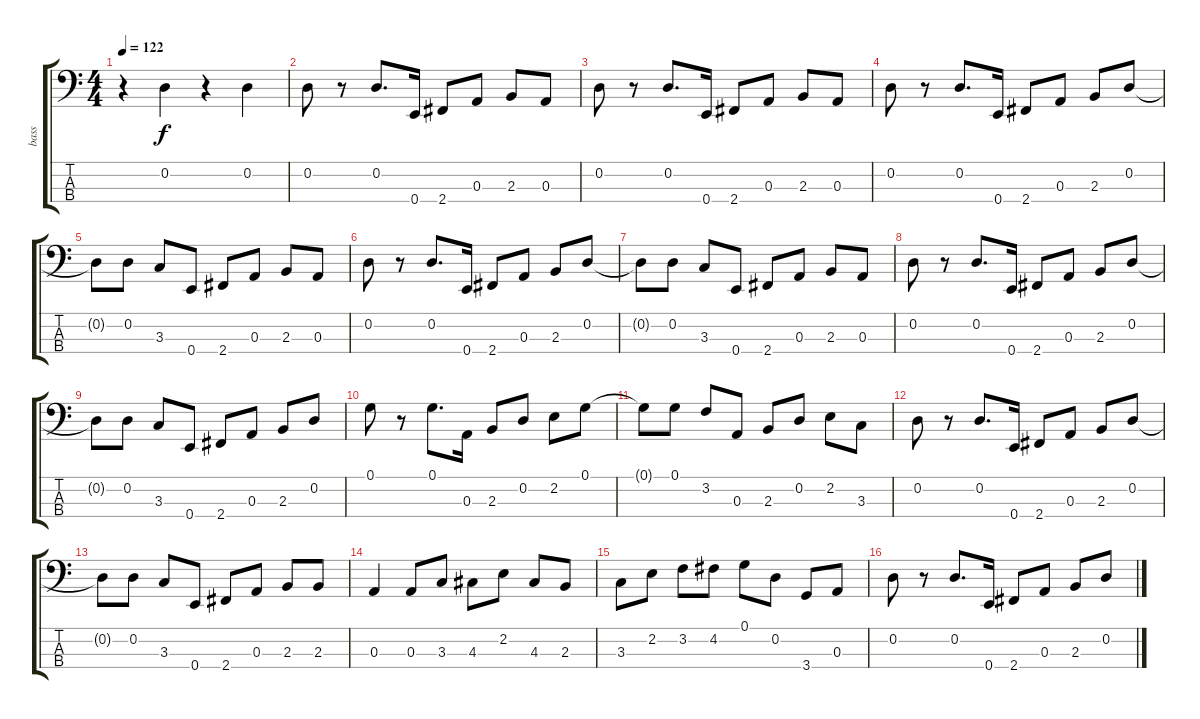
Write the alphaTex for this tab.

\track ("bass" "bass") {instrument electricbassfinger}
\staff {score tabs}
\tuning (G2 D2 A1 E1) {hide}
\ts (4 4)
\tempo 122
\clef f4
\ks c
r.4{dy f} 0.2.4 r.4 0.2.4 |
0.2.8 r.8 0.2.8{d} 0.4.16 2.4.8 0.3.8 2.3.8 0.3.8 |
0.2.8 r.8 0.2.8{d} 0.4.16 2.4.8 0.3.8 2.3.8 0.3.8 |
0.2.8 r.8 0.2.8{d} 0.4.16 2.4.8 0.3.8 2.3.8 0.2.8 |
0.2{t}.8 0.2.8 3.3.8 0.4.8 2.4.8 0.3.8 2.3.8 0.3.8 |
0.2.8 r.8 0.2.8{d} 0.4.16 2.4.8 0.3.8 2.3.8 0.2.8 |
0.2{t}.8 0.2.8 3.3.8 0.4.8 2.4.8 0.3.8 2.3.8 0.3.8 |
0.2.8 r.8 0.2.8{d} 0.4.16 2.4.8 0.3.8 2.3.8 0.2.8 |
0.2{t}.8 0.2.8 3.3.8 0.4.8 2.4.8 0.3.8 2.3.8 0.2.8 |
0.1.8 r.8 0.1.8{d} 0.3.16 2.3.8 0.2.8 2.2.8 0.1.8 |
0.1{t}.8 0.1.8 3.2.8 0.3.8 2.3.8 0.2.8 2.2.8 3.3.8 |
0.2.8 r.8 0.2.8{d} 0.4.16 2.4.8 0.3.8 2.3.8 0.2.8 |
0.2{t}.8 0.2.8 3.3.8 0.4.8 2.4.8 0.3.8 2.3.8 2.3.8 |
0.3.4 0.3.8 3.3.8 4.3.8 2.2.8 4.3.8 2.3.8 |
3.3.8 2.2.8 3.2.8 4.2.8 0.1.8 0.2.8 3.4.8 0.3.8 |
0.2.8 r.8 0.2.8{d} 0.4.16 2.4.8 0.3.8 2.3.8 0.2.8
